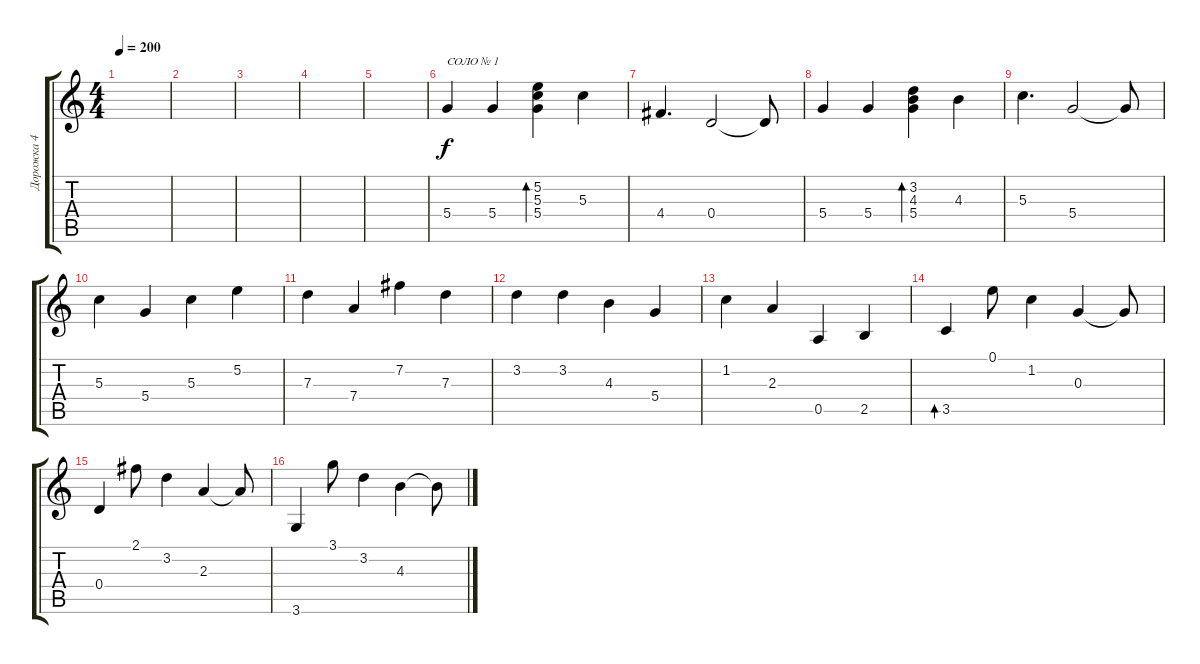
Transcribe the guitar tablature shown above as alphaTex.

\track ("Дорожка 4" "Дорожка 4") {instrument acousticguitarsteel}
\staff {score tabs}
\tuning (E4 B3 G3 D3 A2 E2) {hide}
\ts (4 4)
\tempo 200
\clef g2
\ks c
|
|
|
|
|
5.4.4{txt "СОЛО № 1"} 5.4.4 (5.2 5.3 5.4).4{bd 480} 5.3.4 |
4.4.4{d} 0.4.2 0.4{t}.8 |
5.4.4 5.4.4 (3.2 4.3 5.4).4{bd 480} 4.3.4 |
5.3.4{d} 5.4.2 5.4{t}.8 |
5.3.4 5.4.4 5.3.4 5.2.4 |
7.3.4 7.4.4 7.2.4 7.3.4 |
3.2.4 3.2.4 4.3.4 5.4.4 |
1.2.4 2.3.4 0.5.4 2.5.4 |
3.5.4{bd 480} 0.1.8 1.2.4 0.3.4 0.3{t}.8 |
0.4.4 2.1.8 3.2.4 2.3.4 2.3{t}.8 |
3.6.4 3.1.8 3.2.4 4.3.4 4.3{t}.8
